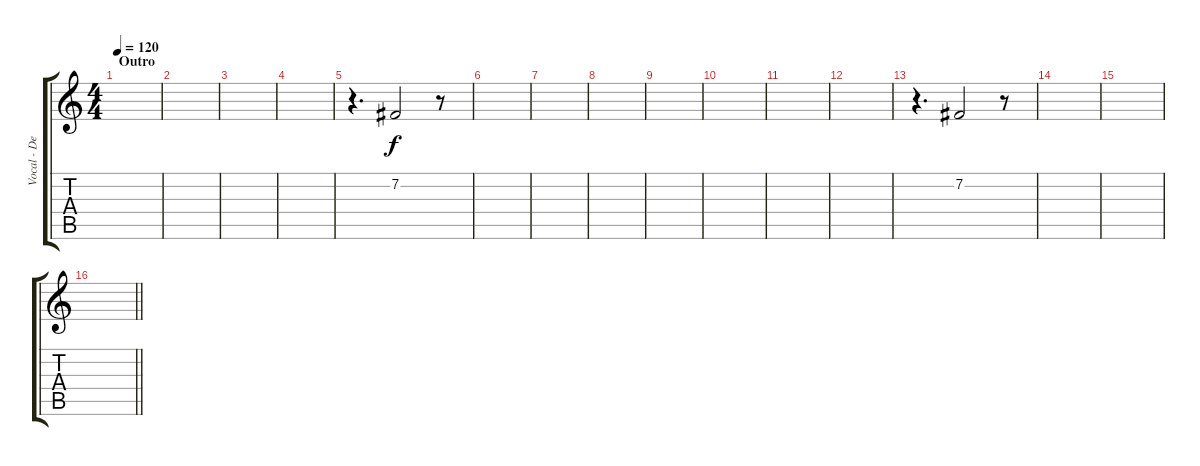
\track ("Vocal - Dedy Lisan" "Vocal - De") {instrument stringensemble1}
\staff {score tabs}
\tuning (E4 B3 G3 D3 A2 E2) {hide}
\ts (4 4)
\section ("" "Outro")
\tempo 120
\clef g2
\ks c
|
|
|
|
r.4{d} 7.2.2 r.8 |
|
|
|
|
|
|
|
r.4{d} 7.2.2 r.8 |
|
|
\barLineRight lightlight
